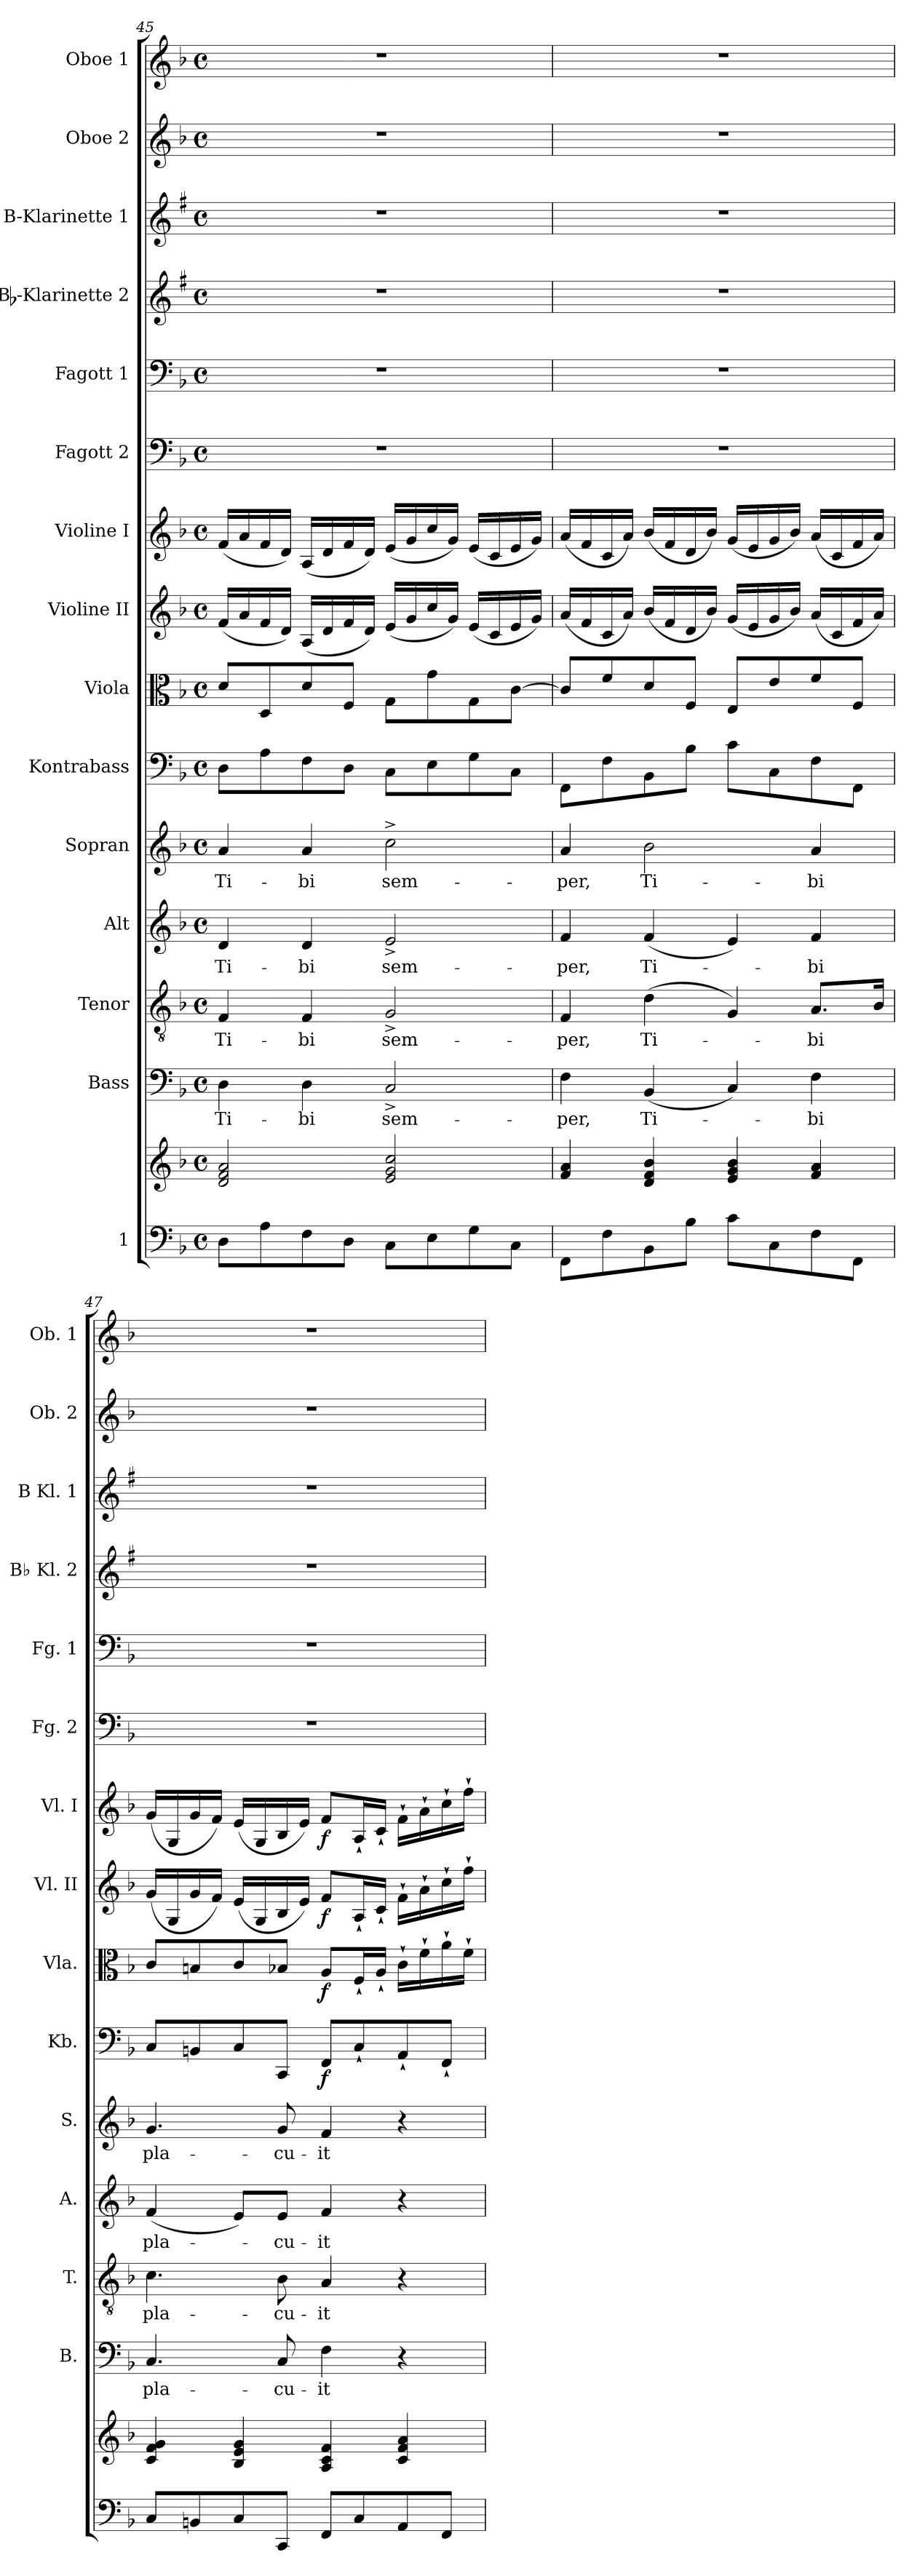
**kern	**kern	**kern	**text	**kern	**text	**kern	**text	**kern	**text	**kern	**dynam	**kern	**dynam	**kern	**dynam	**kern	**dynam	**kern	**kern	**kern	**kern	**kern	**kern
*part15	*part15	*part14	*part14	*part13	*part13	*part12	*part12	*part11	*part11	*part10	*part10	*part9	*part9	*part8	*part8	*part7	*part7	*part6	*part5	*part4	*part3	*part2	*part1
*staff16	*staff15	*staff14	*staff14	*staff13	*staff13	*staff12	*staff12	*staff11	*staff11	*staff10	*staff10	*staff9	*staff9	*staff8	*staff8	*staff7	*staff7	*staff6	*staff5	*staff4	*staff3	*staff2	*staff1
*I"1	*	*I"Bass	*	*I"Tenor	*	*I"Alt	*	*I"Sopran	*	*I"Kontrabass	*	*I"Viola	*	*I"Violine II	*	*I"Violine I	*	*I"Fagott 2	*I"Fagott 1	*I"Bb-Klarinette 2	*I"B-Klarinette 1	*I"Oboe 2	*I"Oboe 1
*	*	*I'B.	*	*I'T.	*	*I'A.	*	*I'S.	*	*I'Kb.	*	*I'Vla.	*	*I'Vl. II	*	*I'Vl. I	*	*I'Fg. 2	*I'Fg. 1	*I'Bb Kl. 2	*I'B Kl. 1	*I'Ob. 2	*I'Ob. 1
*clefF4	*clefG2	*clefF4	*	*clefGv2	*	*clefG2	*	*clefG2	*	*clefF4	*	*clefC3	*	*clefG2	*	*clefG2	*	*clefF4	*clefF4	*clefG2	*clefG2	*clefG2	*clefG2
*	*	*	*	*	*	*	*	*	*	*ITrd7c12	*	*	*	*	*	*	*	*	*	*ITrd1c2	*ITrd1c2	*	*
*k[b-]	*k[b-]	*k[b-]	*	*k[b-]	*	*k[b-]	*	*k[b-]	*	*k[b-]	*	*k[b-]	*	*k[b-]	*	*k[b-]	*	*k[b-]	*k[b-]	*k[b-]	*k[b-]	*k[b-]	*k[b-]
*F:	*F:	*F:	*	*F:	*	*F:	*	*F:	*	*F:	*	*F:	*	*F:	*	*F:	*	*F:	*F:	*F:	*F:	*F:	*F:
*M4/4	*M4/4	*M4/4	*	*M4/4	*	*M4/4	*	*M4/4	*	*M4/4	*	*M4/4	*	*M4/4	*	*M4/4	*	*M4/4	*M4/4	*M4/4	*M4/4	*M4/4	*M4/4
*met(c)	*met(c)	*met(c)	*	*met(c)	*	*met(c)	*	*met(c)	*	*met(c)	*	*met(c)	*	*met(c)	*	*met(c)	*	*met(c)	*met(c)	*met(c)	*met(c)	*met(c)	*met(c)
=45	=45	=45	=45	=45	=45	=45	=45	=45	=45	=45	=45	=45	=45	=45	=45	=45	=45	=45	=45	=45	=45	=45	=45
!	!	!	!LO:LY:b	!	!LO:LY:b	!	!LO:LY:b	!	!LO:LY:b	!	!	!	!	!	!	!	!	!	!	!	!	!	!
8D\L	2d/ 2f/ 2a/	4D\	Ti-	4F/	Ti-	4d/	Ti-	4a/	Ti-	8DD\L	.	8d/L	.	(<16f/LL	.	(<16f/LL	.	1r	1r	1r	1r	1r	1r
.	.	.	.	.	.	.	.	.	.	.	.	.	.	16a/	.	16a/	.	.	.	.	.	.	.
8A\	.	.	.	.	.	.	.	.	.	8AA\	.	8D/	.	16f/	.	16f/	.	.	.	.	.	.	.
.	.	.	.	.	.	.	.	.	.	.	.	.	.	16d/JJ)	.	16d/JJ)	.	.	.	.	.	.	.
!	!	!	!LO:LY:b	!	!LO:LY:b	!	!LO:LY:b	!	!LO:LY:b	!	!	!	!	!	!	!	!	!	!	!	!	!	!
8F\	.	4D\	-bi	4F/	-bi	4d/	-bi	4a/	-bi	8FF\	.	8d/	.	(<16A/LL	.	(<16A/LL	.	.	.	.	.	.	.
.	.	.	.	.	.	.	.	.	.	.	.	.	.	16d/	.	16d/	.	.	.	.	.	.	.
8D\J	.	.	.	.	.	.	.	.	.	8DD\J	.	8F/J	.	16f/	.	16f/	.	.	.	.	.	.	.
.	.	.	.	.	.	.	.	.	.	.	.	.	.	16d/JJ)	.	16d/JJ)	.	.	.	.	.	.	.
!	!	!	!LO:LY:b	!	!LO:LY:b	!	!LO:LY:b	!	!LO:LY:b	!	!	!	!	!	!	!	!	!	!	!	!	!	!
8C\L	2e/ 2g/ 2cc/	2C^>/	sem-	2G^>/	sem-	2e^>/	sem-	2cc^>\	sem-	8CC\L	.	8G\L	.	(<16e/LL	.	(<16e/LL	.	.	.	.	.	.	.
.	.	.	.	.	.	.	.	.	.	.	.	.	.	16g/	.	16g/	.	.	.	.	.	.	.
8E\	.	.	.	.	.	.	.	.	.	8EE\	.	8g\	.	16cc/	.	16cc/	.	.	.	.	.	.	.
.	.	.	.	.	.	.	.	.	.	.	.	.	.	16g/JJ)	.	16g/JJ)	.	.	.	.	.	.	.
8G\	.	.	.	.	.	.	.	.	.	8GG\	.	8G\	.	(<16e/LL	.	(<16e/LL	.	.	.	.	.	.	.
.	.	.	.	.	.	.	.	.	.	.	.	.	.	16c/	.	16c/	.	.	.	.	.	.	.
8C\J	.	.	.	.	.	.	.	.	.	8CC\J	.	[8c\J	.	16e/	.	16e/	.	.	.	.	.	.	.
.	.	.	.	.	.	.	.	.	.	.	.	.	.	16g/JJ)	.	16g/JJ)	.	.	.	.	.	.	.
=46	=46	=46	=46	=46	=46	=46	=46	=46	=46	=46	=46	=46	=46	=46	=46	=46	=46	=46	=46	=46	=46	=46	=46
!	!	!	!LO:LY:b	!	!LO:LY:b	!	!LO:LY:b	!	!LO:LY:b	!	!	!	!	!	!	!	!	!	!	!	!	!	!
8FF\L	4f/ 4a/	4F\	-per,	4F/	-per,	4f/	-per,	4a/	-per,	8FFF\L	.	8c/L]	.	(<16a/LL	.	(<16a/LL	.	1r	1r	1r	1r	1r	1r
.	.	.	.	.	.	.	.	.	.	.	.	.	.	16f/	.	16f/	.	.	.	.	.	.	.
8F\	.	.	.	.	.	.	.	.	.	8FF\	.	8f/	.	16c/	.	16c/	.	.	.	.	.	.	.
.	.	.	.	.	.	.	.	.	.	.	.	.	.	16a/JJ)	.	16a/JJ)	.	.	.	.	.	.	.
!	!	!	!LO:LY:b	!	!LO:LY:b	!	!LO:LY:b	!	!LO:LY:b	!	!	!	!	!	!	!	!	!	!	!	!	!	!
8BB-\	4d/ 4f/ 4b-/	(<4BB-/	Ti-	(>4d\	Ti-	(<4f/	Ti-	2b-\	Ti-	8BBB-\	.	8d/	.	(<16b-/LL	.	(<16b-/LL	.	.	.	.	.	.	.
.	.	.	.	.	.	.	.	.	.	.	.	.	.	16f/	.	16f/	.	.	.	.	.	.	.
8B-\J	.	.	.	.	.	.	.	.	.	8BB-\J	.	8F/J	.	16d/	.	16d/	.	.	.	.	.	.	.
.	.	.	.	.	.	.	.	.	.	.	.	.	.	16b-/JJ)	.	16b-/JJ)	.	.	.	.	.	.	.
8c\L	4e/ 4g/ 4b-/	4C/)	.	4G/)	.	4e/)	.	.	.	8C\L	.	8E/L	.	(<16g/LL	.	(<16g/LL	.	.	.	.	.	.	.
.	.	.	.	.	.	.	.	.	.	.	.	.	.	16e/	.	16e/	.	.	.	.	.	.	.
8C\	.	.	.	.	.	.	.	.	.	8CC\	.	8e/	.	16g/	.	16g/	.	.	.	.	.	.	.
.	.	.	.	.	.	.	.	.	.	.	.	.	.	16b-/JJ)	.	16b-/JJ)	.	.	.	.	.	.	.
!	!	!	!LO:LY:b	!	!LO:LY:b	!	!LO:LY:b	!	!LO:LY:b	!	!	!	!	!	!	!	!	!	!	!	!	!	!
8F\	4f/ 4a/	4F\	-bi	8.A/L	-bi	4f/	-bi	4a/	-bi	8FF\	.	8f/	.	(<16a/LL	.	(<16a/LL	.	.	.	.	.	.	.
.	.	.	.	.	.	.	.	.	.	.	.	.	.	16c/	.	16c/	.	.	.	.	.	.	.
8FF\J	.	.	.	.	.	.	.	.	.	8FFF\J	.	8F/J	.	16f/	.	16f/	.	.	.	.	.	.	.
.	.	.	.	16B-/Jk	.	.	.	.	.	.	.	.	.	16a/JJ)	.	16a/JJ)	.	.	.	.	.	.	.
!!LO:PB:g=z
=47	=47	=47	=47	=47	=47	=47	=47	=47	=47	=47	=47	=47	=47	=47	=47	=47	=47	=47	=47	=47	=47	=47	=47
!	!	!	!LO:LY:b	!	!LO:LY:b	!	!LO:LY:b	!	!LO:LY:b	!	!	!	!	!	!	!	!	!	!	!	!	!	!
8C/L	4c/ 4f/ 4g/	4.C/	pla-	4.c\	pla-	(<4f/	pla-	4.g/	pla-	8CC/L	.	8c/L	.	(<16g/LL	.	(<16g/LL	.	1r	1r	1r	1r	1r	1r
.	.	.	.	.	.	.	.	.	.	.	.	.	.	16G/	.	16G/	.	.	.	.	.	.	.
8BBn/	.	.	.	.	.	.	.	.	.	8BBBn/	.	8Bn/	.	16g/	.	16g/	.	.	.	.	.	.	.
.	.	.	.	.	.	.	.	.	.	.	.	.	.	16f/JJ)	.	16f/JJ)	.	.	.	.	.	.	.
8C/	4B-/ 4e/ 4g/	.	.	.	.	8e/L)	.	.	.	8CC/	.	8c/	.	(<16e/LL	.	(<16e/LL	.	.	.	.	.	.	.
.	.	.	.	.	.	.	.	.	.	.	.	.	.	16G/	.	16G/	.	.	.	.	.	.	.
!	!	!	!LO:LY:b	!	!LO:LY:b	!	!LO:LY:b	!	!LO:LY:b	!	!	!	!	!	!	!	!	!	!	!	!	!	!
8CC/J	.	8C/	-cu-	8B-\	-cu-	8e/J	-cu-	8g/	-cu-	8CCC/J	.	8B-X/J	.	16B-/	.	16B-/	.	.	.	.	.	.	.
.	.	.	.	.	.	.	.	.	.	.	.	.	.	16e/JJ)	.	16e/JJ)	.	.	.	.	.	.	.
!	!	!	!LO:LY:b	!	!LO:LY:b	!	!LO:LY:b	!	!LO:LY:b	!	!LO:DY:b	!	!LO:DY:b	!	!LO:DY:b	!	!LO:DY:b	!	!	!	!	!	!
8FF/L	4A/ 4c/ 4f/	4F\	-it	4A/	-it	4f/	-it	4f/	-it	8FFF/L	f	8A/L	f	8f/L	f	8f/L	f	.	.	.	.	.	.
8C/	.	.	.	.	.	.	.	.	.	8CC`</	.	16F`</L	.	16A`</L	.	16A`</L	.	.	.	.	.	.	.
.	.	.	.	.	.	.	.	.	.	.	.	16A`</JJ	.	16c`</JJ	.	16c`</JJ	.	.	.	.	.	.	.
8AA/	4c/ 4f/ 4a/	4r	.	4r	.	4r	.	4r	.	8AAA`</	.	16c`>\LL	.	16f`>\LL	.	16f`>\LL	.	.	.	.	.	.	.
.	.	.	.	.	.	.	.	.	.	.	.	16f`>\	.	16a`>\	.	16a`>\	.	.	.	.	.	.	.
8FF/J	.	.	.	.	.	.	.	.	.	8FFF`</J	.	16a`>\	.	16cc`>\	.	16cc`>\	.	.	.	.	.	.	.
.	.	.	.	.	.	.	.	.	.	.	.	16f`>\JJ	.	16ff`>\JJ	.	16ff`>\JJ	.	.	.	.	.	.	.
=	=	=	=	=	=	=	=	=	=	=	=	=	=	=	=	=	=	=	=	=	=	=	=
*-	*-	*-	*-	*-	*-	*-	*-	*-	*-	*-	*-	*-	*-	*-	*-	*-	*-	*-	*-	*-	*-	*-	*-
